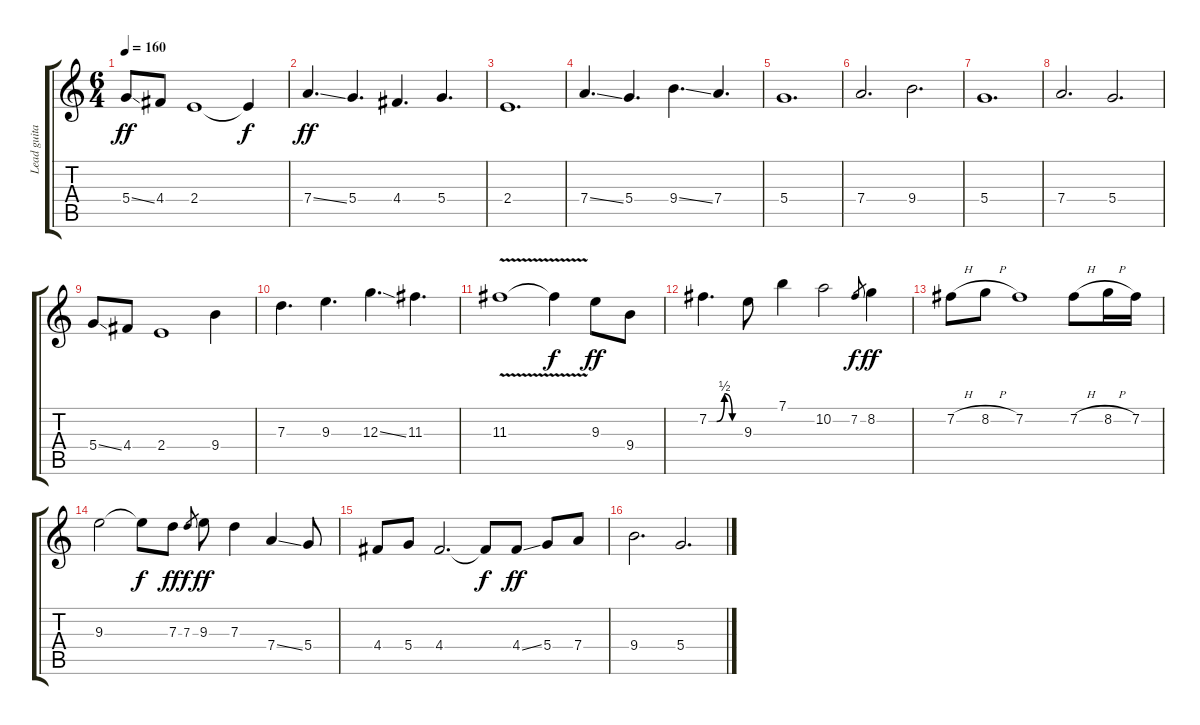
\track ("Lead guitar" "Lead guita") {instrument electricguitarjazz}
\staff {score tabs}
\tuning (E4 B3 G3 D3 A2 E2) {hide}
\ts (6 4)
\tempo 160
\clef g2
\ks c
5.4{ss}.8{dy ff} 4.4.8 2.4.1 2.4{t}.4{dy f} |
7.4{ss}.4{d dy ff} 5.4.4{d} 4.4.4{d} 5.4.4{d} |
2.4.1{d} |
7.4{ss}.4{d} 5.4.4{d} 9.4{ss}.4{d} 7.4.4{d} |
5.4.1{d} |
7.4.2{d} 9.4.2{d} |
5.4.1{d} |
7.4.2{d} 5.4.2{d} |
5.4{ss}.8 4.4.8 2.4.1 9.4.4 |
7.3.4{d} 9.3.4{d} 12.3{ss}.4{d} 11.3.4{d} |
11.3{v}.1 11.3{t}.4{dy f} 9.3.8{dy ff} 9.4.8 |
7.2{be (custom 0 0 15 0 30 2 45 0 60 0)}.4{d} 9.3.8 7.1.4 10.2.2 7.2.8{gr dy f} 8.2.4{dy ff} |
7.2{h}.8 8.2{h}.8 7.2.1 7.2{h}.8 8.2{h}.16 7.2.16 |
9.3.2 9.3{t}.8{dy f} 7.3.8{dy ff} 7.3.8{gr dy f} 9.3.8{dy ff} 7.3.4 7.4{ss}.4 5.4.8 |
4.4.8 5.4.8 4.4.2{d} 4.4{t}.8{dy f} 4.4{ss}.8{dy ff} 5.4.8 7.4.8 |
9.4.2{d} 5.4.2{d}
